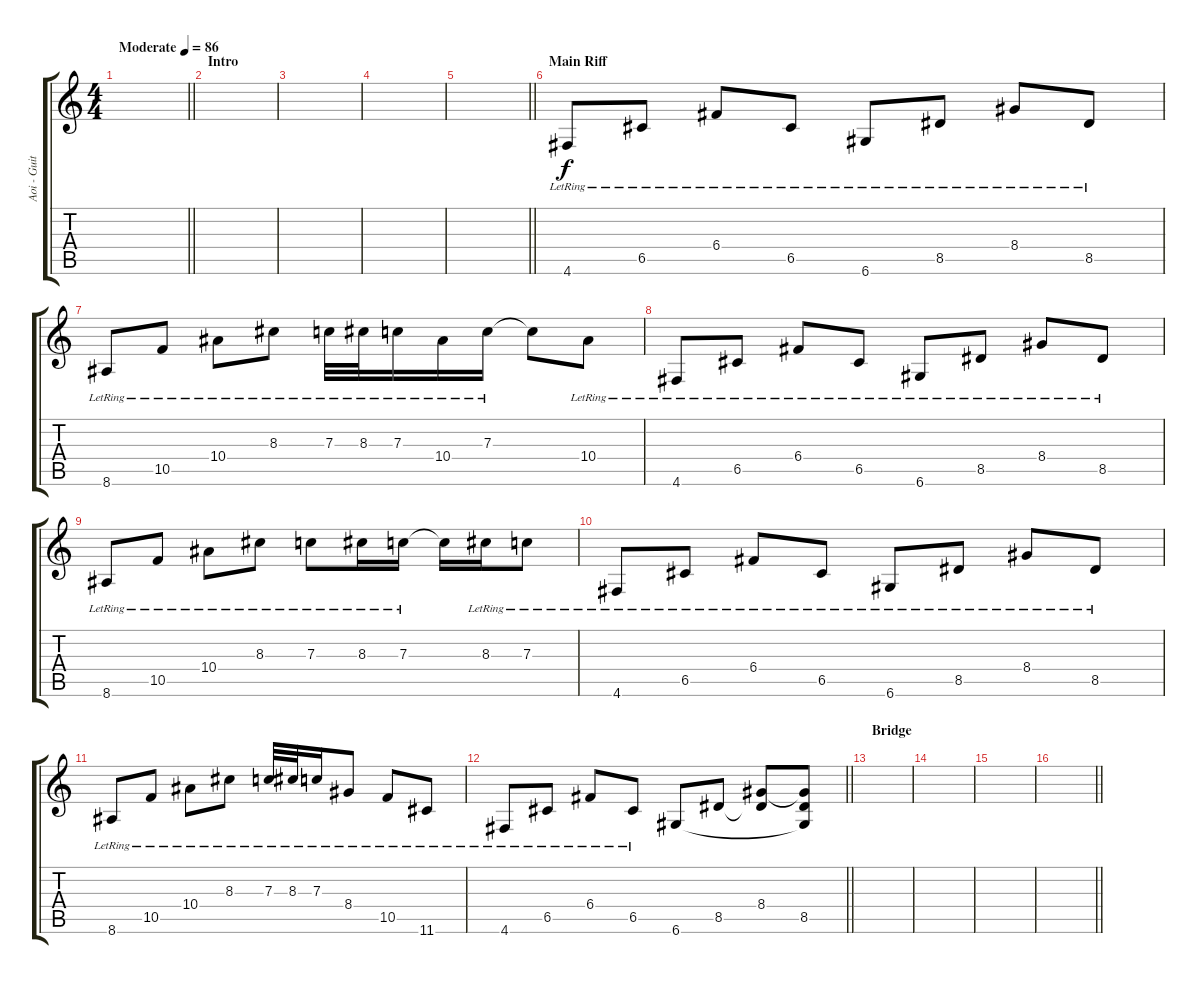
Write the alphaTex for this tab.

\track ("Aoi - Guitar 3" "Aoi - Guit") {instrument electricguitarjazz}
\staff {score tabs}
\tuning (D4 A3 F3 C3 G2 D2) {hide}
\ts (4 4)
\tempo (86 "Moderate")
\clef g2
\barLineRight lightlight
\ks c
|
\section ("" "Intro")
|
|
|
\barLineRight lightlight
|
\section ("" "Main Riff")
4.6{lr}.8 6.5{lr}.8 6.4{lr}.8 6.5{lr}.8 6.6{lr}.8 8.5{lr}.8 8.4{lr}.8 8.5{lr}.8 |
8.6{lr}.8 10.5{lr}.8 10.4{lr}.8 8.3{lr}.8 7.3{lr}.32 8.3{lr}.32 7.3{lr}.16 10.4{lr}.16 7.3{lr}.16 7.3{t}.8 10.4{lr}.8 |
4.6{lr}.8 6.5{lr}.8 6.4{lr}.8 6.5{lr}.8 6.6{lr}.8 8.5{lr}.8 8.4{lr}.8 8.5{lr}.8 |
8.6{lr}.8 10.5{lr}.8 10.4{lr}.8 8.3{lr}.8 7.3{lr}.8 8.3{lr}.16 7.3{lr}.16 7.3{t}.16 8.3{lr}.16 7.3{lr}.8 |
4.6{lr}.8 6.5{lr}.8 6.4{lr}.8 6.5{lr}.8 6.6{lr}.8 8.5{lr}.8 8.4{lr}.8 8.5{lr}.8 |
8.6{lr}.8 10.5{lr}.8 10.4{lr}.8 8.3{lr}.8 7.3{lr}.32 8.3{lr}.32 7.3{lr}.16 8.4{lr}.8 10.5{lr}.8 11.6{lr}.8 |
\barLineRight lightlight
4.6{lr}.8 6.5{lr}.8 6.4{lr}.8 6.5{lr}.8 6.6.8 8.5.8 (8.4 8.5{t}).8 (8.4{t} 8.5 6.6{t}).8 |
\section ("" "Bridge")
|
|
|
\barLineRight lightlight
